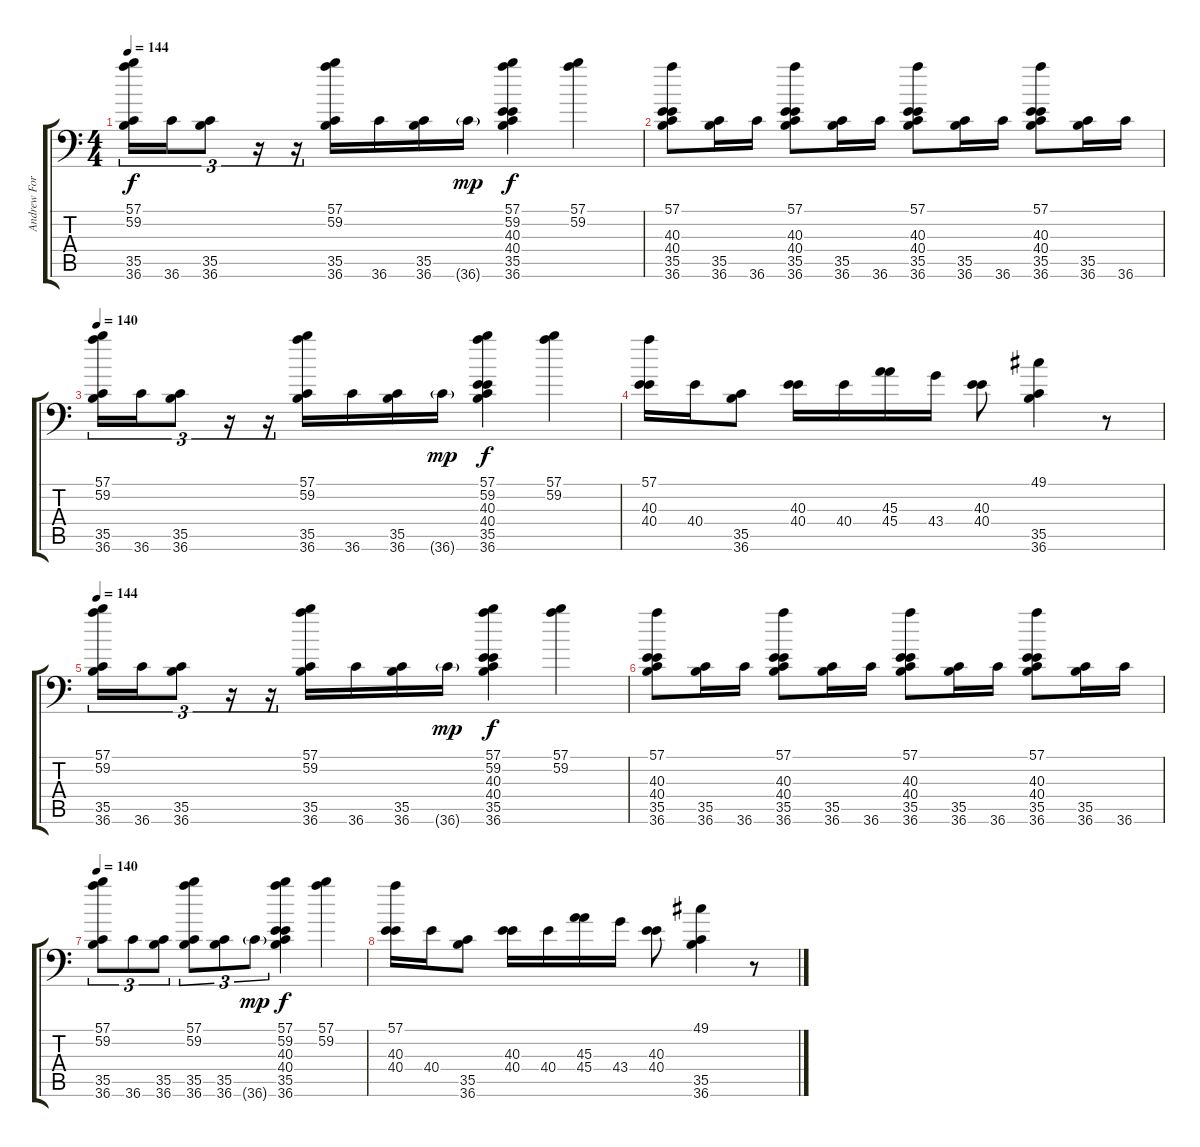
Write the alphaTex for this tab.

\track ("Andrew Forsman" "Andrew For") {instrument acousticgrandpiano}
\staff {score tabs}
\tuning (C-1 C-1 C-1 C-1 C-1 C-1) {hide}
\ts (4 4)
\tempo 144
\clef f4
\ks c
(57.1 59.2 35.5 36.6).16{tu (3 2) dy f} 36.6.16{tu (3 2)} (35.5 36.6).8{tu (3 2)} r.16{tu (3 2)} r.16{tu (3 2)} (57.1 59.2 35.5 36.6).16 36.6.16 (35.5 36.6).16 36.6{g}.16{dy mp} (57.1 59.2 40.3 40.4 35.5 36.6).4{dy f} (57.1 59.2).4 |
(57.1 40.3 40.4 35.5 36.6).8 (35.5 36.6).16 36.6.16 (57.1 40.3 40.4 35.5 36.6).8 (35.5 36.6).16 36.6.16 (57.1 40.3 40.4 35.5 36.6).8 (35.5 36.6).16 36.6.16 (57.1 40.3 40.4 35.5 36.6).8 (35.5 36.6).16 36.6.16 |
\tempo 140
(57.1 59.2 35.5 36.6).16{tu (3 2)} 36.6.16{tu (3 2)} (35.5 36.6).8{tu (3 2)} r.16{tu (3 2)} r.16{tu (3 2)} (57.1 59.2 35.5 36.6).16 36.6.16 (35.5 36.6).16 36.6{g}.16{dy mp} (57.1 59.2 40.3 40.4 35.5 36.6).4{dy f} (57.1 59.2).4 |
(57.1 40.3 40.4).16 40.4.16 (35.5 36.6).8 (40.3 40.4).16 40.4.16 (45.3 45.4).16 43.4.16 (40.3 40.4).8 (49.1 35.5 36.6).4 r.8 |
\tempo 144
(57.1 59.2 35.5 36.6).16{tu (3 2)} 36.6.16{tu (3 2)} (35.5 36.6).8{tu (3 2)} r.16{tu (3 2)} r.16{tu (3 2)} (57.1 59.2 35.5 36.6).16 36.6.16 (35.5 36.6).16 36.6{g}.16{dy mp} (57.1 59.2 40.3 40.4 35.5 36.6).4{dy f} (57.1 59.2).4 |
(57.1 40.3 40.4 35.5 36.6).8 (35.5 36.6).16 36.6.16 (57.1 40.3 40.4 35.5 36.6).8 (35.5 36.6).16 36.6.16 (57.1 40.3 40.4 35.5 36.6).8 (35.5 36.6).16 36.6.16 (57.1 40.3 40.4 35.5 36.6).8 (35.5 36.6).16 36.6.16 |
\tempo 140
(57.1 59.2 35.5 36.6).8{tu (3 2)} 36.6.8{tu (3 2)} (35.5 36.6).8{tu (3 2)} (57.1 59.2 35.5 36.6).8{tu (3 2)} (35.5 36.6).8{tu (3 2)} 36.6{g}.8{tu (3 2) dy mp} (57.1 59.2 40.3 40.4 35.5 36.6).4{dy f} (57.1 59.2).4 |
(57.1 40.3 40.4).16 40.4.16 (35.5 36.6).8 (40.3 40.4).16 40.4.16 (45.3 45.4).16 43.4.16 (40.3 40.4).8 (49.1 35.5 36.6).4 r.8
